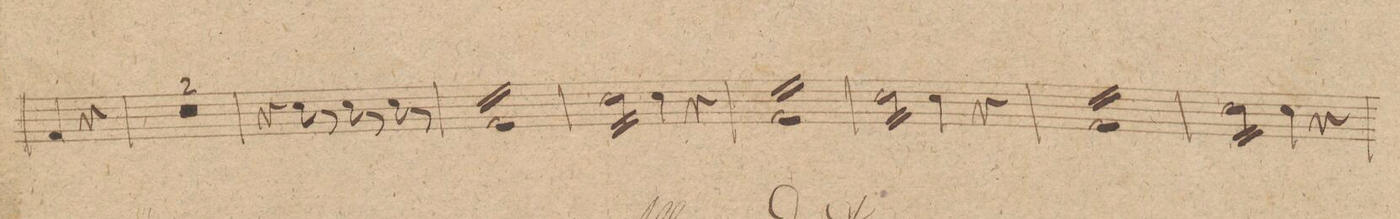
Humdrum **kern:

**kern	**dynam
*I"Tympano.	*
*clefF4	*
*k[]	*
*met(c)	*
*M4/4	*
*Xtremolo	*
4AA/	.
4r	.
=7	=7
0r	.
=8	=8
=9	=9
4r	.
8E\	.
8r	.
8E\	.
8r	.
8E\	.
8r	.
=10	=10
*tremolo	*
16AA/LL	.
16AA/	.
16AA/	.
16AA/	.
16AA/	.
16AA/	.
16AA/	.
16AA/	.
16AA/	.
16AA/	.
16AA/	.
16AA/	.
16AA/	.
16AA/	.
16AA/	.
16AA/JJ	.
=11	=11
*2\right	*
16E\LL	.
16E\	.
16E\	.
16E\	.
16E\	.
16E\	.
16E\	.
16E\JJ	.
4E\	.
4r	.
=12	=12
16AA/LL	.
16AA/	.
16AA/	.
16AA/	.
16AA/	.
16AA/	.
16AA/	.
16AA/	.
16AA/	.
16AA/	.
16AA/	.
16AA/	.
16AA/	.
16AA/	.
16AA/	.
16AA/JJ	.
=13	=13
16E\LL	.
16E\	.
16E\	.
16E\	.
16E\	.
16E\	.
16E\	.
16E\JJ	.
*Xtremolo	*
4E\	.
4r	.
=14	=14
*tremolo	*
16AA/LL	.
16AA/	.
16AA/	.
16AA/	.
16AA/	.
16AA/	.
16AA/	.
16AA/	.
16AA/	.
16AA/	.
16AA/	.
16AA/	.
16AA/	.
16AA/	.
16AA/	.
16AA/JJ	.
=15	=15
16E\LL	.
16E\	.
16E\	.
16E\	.
16E\	.
16E\	.
16E\	.
16E\JJ	.
*Xtremolo	*
4E\	.
4r	.
=16	=16
*-	*-
